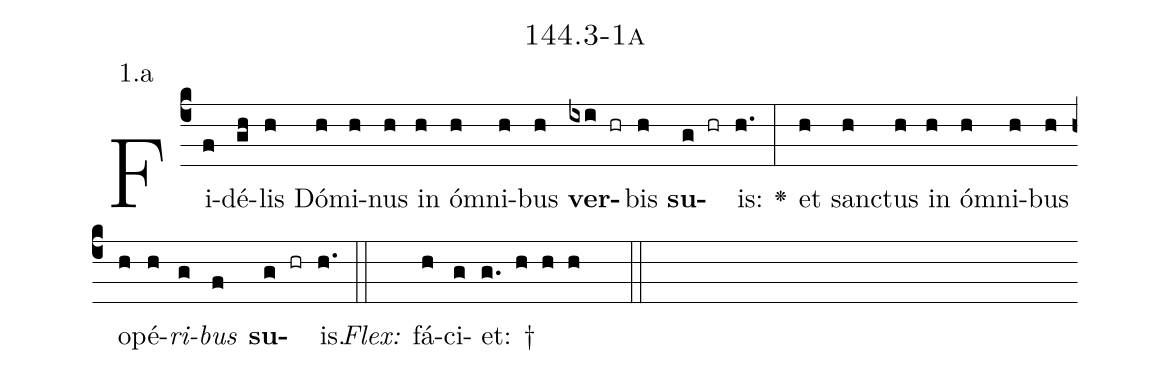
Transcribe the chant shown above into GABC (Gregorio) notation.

name: 144.3-1a;
annotation: 1.a;
%%
(c4)Fi(f)dé(gh)lis(h) Dó(h)mi(h)nus(h) in(h) óm(h)ni(h)bus(h) <b>ver</b>(ixi hr)bis(h) <b>su</b>(g hr)is:(h.) <v>\greheightstar</v>(:) et(h) sanc(h)tus(h) in(h) óm(h)ni(h)bus(h) o(h)pé(h)<i>ri</i>(g)<i>bus</i>(f) <b>su</b>(g hr)is.(h.) (::)
<i>Flex:</i>()  fá(h)ci(g)et: †(g. h h h  ::)

%E(h) u(h) o(g) u(f) a(g) e.(h.) (::)
